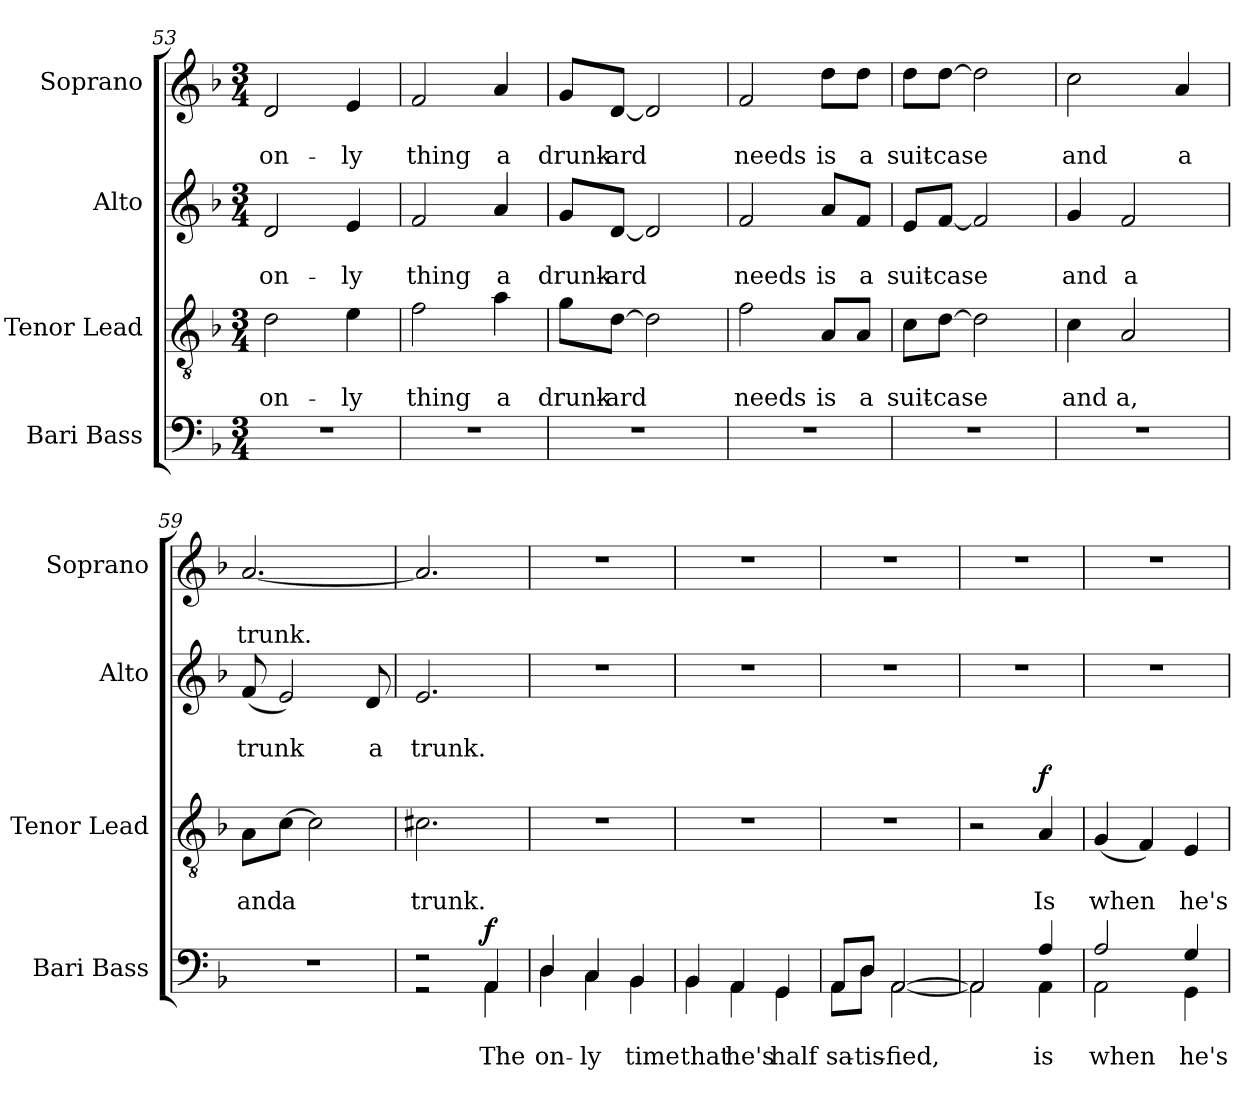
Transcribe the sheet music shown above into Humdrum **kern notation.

**kern	**text	**text	**dynam	**kern	**text	**text	**dynam	**kern	**text	**text	**kern	**text	**text
*part4	*part4	*part4	*part4	*part3	*part3	*part3	*part3	*part2	*part2	*part2	*part1	*part1	*part1
*staff4	*staff4	*staff4	*staff4	*staff3	*staff3	*staff3	*staff3	*staff2	*staff2	*staff2	*staff1	*staff1	*staff1
*I"Bari Bass	*	*	*	*I"Tenor Lead	*	*	*	*I"Alto	*	*	*I"Soprano	*	*
*I'Bari Bass	*	*	*	*I'Tenor  Lead	*	*	*	*I'Alto	*	*	*I'Soprano	*	*
*clefF4	*	*	*	*clefGv2	*	*	*	*clefG2	*	*	*clefG2	*	*
*k[b-]	*	*	*	*k[b-]	*	*	*	*k[b-]	*	*	*k[b-]	*	*
*M3/4	*	*	*	*M3/4	*	*	*	*M3/4	*	*	*M3/4	*	*
=53	=53	=53	=53	=53	=53	=53	=53	=53	=53	=53	=53	=53	=53
!	!	!	!	!	!	!LO:LY:b	!	!	!	!LO:LY:b	!	!	!LO:LY:b
2.r	.	.	.	2d\	.	on-	.	2d/	.	on-	2d/	.	on-
!	!	!	!	!	!	!LO:LY:b	!	!	!	!LO:LY:b	!	!	!LO:LY:b
.	.	.	.	4e\	.	-ly	.	4e/	.	-ly	4e/	.	-ly
=54	=54	=54	=54	=54	=54	=54	=54	=54	=54	=54	=54	=54	=54
!	!	!	!	!	!	!LO:LY:b	!	!	!	!LO:LY:b	!	!	!LO:LY:b
2.r	.	.	.	2f\	.	thing	.	2f/	.	thing	2f/	.	thing
!	!	!	!	!	!	!LO:LY:b	!	!	!	!LO:LY:b	!	!	!LO:LY:b
.	.	.	.	4a\	.	a	.	4a/	.	a	4a/	.	a
=55	=55	=55	=55	=55	=55	=55	=55	=55	=55	=55	=55	=55	=55
!	!	!	!	!	!	!LO:LY:b	!	!	!	!LO:LY:b	!	!	!LO:LY:b
2.r	.	.	.	8g\L	.	drunk-	.	8g/L	.	drunk-	8g/L	.	drunk-
!	!	!	!	!	!	!LO:LY:b	!	!	!	!LO:LY:b	!	!	!LO:LY:b
.	.	.	.	[8d\J	.	-ard	.	[8d/J	.	-ard	[8d/J	.	-ard
.	.	.	.	2d\]	.	.	.	2d/]	.	.	2d/]	.	.
!!LO:LB:g=z
=56	=56	=56	=56	=56	=56	=56	=56	=56	=56	=56	=56	=56	=56
!	!	!	!	!	!	!LO:LY:b	!	!	!	!LO:LY:b	!	!	!LO:LY:b
2.r	.	.	.	2f\	.	needs	.	2f/	.	needs	2f/	.	needs
!	!	!	!	!	!	!LO:LY:b	!	!	!	!LO:LY:b	!	!	!LO:LY:b
.	.	.	.	8A/L	.	is	.	8a/L	.	is	8dd\L	.	is
!	!	!	!	!	!	!LO:LY:b	!	!	!	!LO:LY:b	!	!	!LO:LY:b
.	.	.	.	8A/J	.	a	.	8f/J	.	a	8dd\J	.	a
=57	=57	=57	=57	=57	=57	=57	=57	=57	=57	=57	=57	=57	=57
!	!	!	!	!	!	!LO:LY:b	!	!	!	!LO:LY:b	!	!	!LO:LY:b
2.r	.	.	.	8c\L	.	suit-	.	8e/L	.	suit-	8dd\L	.	suit-
!	!	!	!	!	!	!LO:LY:b	!	!	!	!LO:LY:b	!	!	!LO:LY:b
.	.	.	.	[8d\J	.	-case	.	[8f/J	.	-case	[8dd\J	.	-case
.	.	.	.	2d\]	.	.	.	2f/]	.	.	2dd\]	.	.
=58	=58	=58	=58	=58	=58	=58	=58	=58	=58	=58	=58	=58	=58
!	!	!	!	!	!	!LO:LY:b	!	!	!	!LO:LY:b	!	!	!LO:LY:b
2.r	.	.	.	4c\	.	and	.	4g/	.	and	2cc\	.	and
!	!	!	!	!	!	!LO:LY:b	!	!	!	!LO:LY:b	!	!	!
.	.	.	.	2A/	.	a,	.	2f/	.	a	.	.	.
!	!	!	!	!	!	!	!	!	!	!	!	!	!LO:LY:b
.	.	.	.	.	.	.	.	.	.	.	4a/	.	a
=59	=59	=59	=59	=59	=59	=59	=59	=59	=59	=59	=59	=59	=59
!	!	!	!	!	!	!LO:LY:b	!	!	!	!LO:LY:b	!	!	!LO:LY:b
2.r	.	.	.	8A\L	.	and	.	(<8f/	.	trunk	[2.a/	.	trunk.
!	!	!	!	!	!	!LO:LY:b	!	!	!	!	!	!	!
.	.	.	.	[8c\J	.	a	.	2e/)	.	.	.	.	.
.	.	.	.	2c\]	.	.	.	.	.	.	.	.	.
!	!	!	!	!	!	!	!	!	!	!LO:LY:b	!	!	!
.	.	.	.	.	.	.	.	8d/	.	a	.	.	.
=60	=60	=60	=60	=60	=60	=60	=60	=60	=60	=60	=60	=60	=60
*^	*	*	*	*	*	*	*	*	*	*	*	*	*
!	!	!	!	!	!	!	!LO:LY:b	!	!	!	!LO:LY:b	!	!	!
2r	2r	.	.	.	2.c#X\	.	trunk.	.	2.e/	.	trunk.	2.a/]	.	.
!	!	!	!LO:LY:b	!LO:DY:a	!	!	!	!	!	!	!	!	!	!
4AA/	4AA\	.	The	f	.	.	.	.	.	.	.	.	.	.
=61	=61	=61	=61	=61	=61	=61	=61	=61	=61	=61	=61	=61	=61	=61
!	!	!	!LO:LY:b	!	!	!	!	!	!	!	!	!	!	!
4D/	4D\	.	on-	.	2.r	.	.	.	2.r	.	.	2.r	.	.
!	!	!	!LO:LY:b	!	!	!	!	!	!	!	!	!	!	!
4C/	4C\	.	-ly	.	.	.	.	.	.	.	.	.	.	.
!	!	!	!LO:LY:b	!	!	!	!	!	!	!	!	!	!	!
4BB-/	4BB-\	.	time	.	.	.	.	.	.	.	.	.	.	.
=62	=62	=62	=62	=62	=62	=62	=62	=62	=62	=62	=62	=62	=62	=62
!	!	!	!LO:LY:b	!	!	!	!	!	!	!	!	!	!	!
4BB-/	4BB-\	.	that	.	2.r	.	.	.	2.r	.	.	2.r	.	.
!	!	!	!LO:LY:b	!	!	!	!	!	!	!	!	!	!	!
4AA/	4AA\	.	he's	.	.	.	.	.	.	.	.	.	.	.
!	!	!	!LO:LY:b	!	!	!	!	!	!	!	!	!	!	!
4GG/	4GG\	.	half	.	.	.	.	.	.	.	.	.	.	.
=63	=63	=63	=63	=63	=63	=63	=63	=63	=63	=63	=63	=63	=63	=63
!	!	!	!LO:LY:b	!	!	!	!	!	!	!	!	!	!	!
8AA/L	8AA\L	.	sa-	.	2.r	.	.	.	2.r	.	.	2.r	.	.
!	!	!	!LO:LY:b	!	!	!	!	!	!	!	!	!	!	!
8D/J	8D\J	.	-tis-	.	.	.	.	.	.	.	.	.	.	.
!	!	!	!LO:LY:b	!	!	!	!	!	!	!	!	!	!	!
[2AA/	[2AA\	.	-fied,	.	.	.	.	.	.	.	.	.	.	.
=64	=64	=64	=64	=64	=64	=64	=64	=64	=64	=64	=64	=64	=64	=64
2AA/]	2AA\]	.	.	.	2r	.	.	.	2.r	.	.	2.r	.	.
!	!	!	!LO:LY:b	!	!	!	!LO:LY:b	!LO:DY:a	!	!	!	!	!	!
4A/	4AA\	.	is	.	4A/	.	Is	f	.	.	.	.	.	.
=65	=65	=65	=65	=65	=65	=65	=65	=65	=65	=65	=65	=65	=65	=65
!	!	!	!LO:LY:b	!	!	!	!LO:LY:b	!	!	!	!	!	!	!
2A/	2AA\	.	when	.	(<4G/	.	when	.	2.r	.	.	2.r	.	.
.	.	.	.	.	4F/)	.	.	.	.	.	.	.	.	.
!	!	!	!LO:LY:b	!	!	!	!LO:LY:b	!	!	!	!	!	!	!
4G/	4GG\	.	he's	.	4E/	.	he's	.	.	.	.	.	.	.
*v	*v	*	*	*	*	*	*	*	*	*	*	*	*	*
=	=	=	=	=	=	=	=	=	=	=	=	=	=
*-	*-	*-	*-	*-	*-	*-	*-	*-	*-	*-	*-	*-	*-
